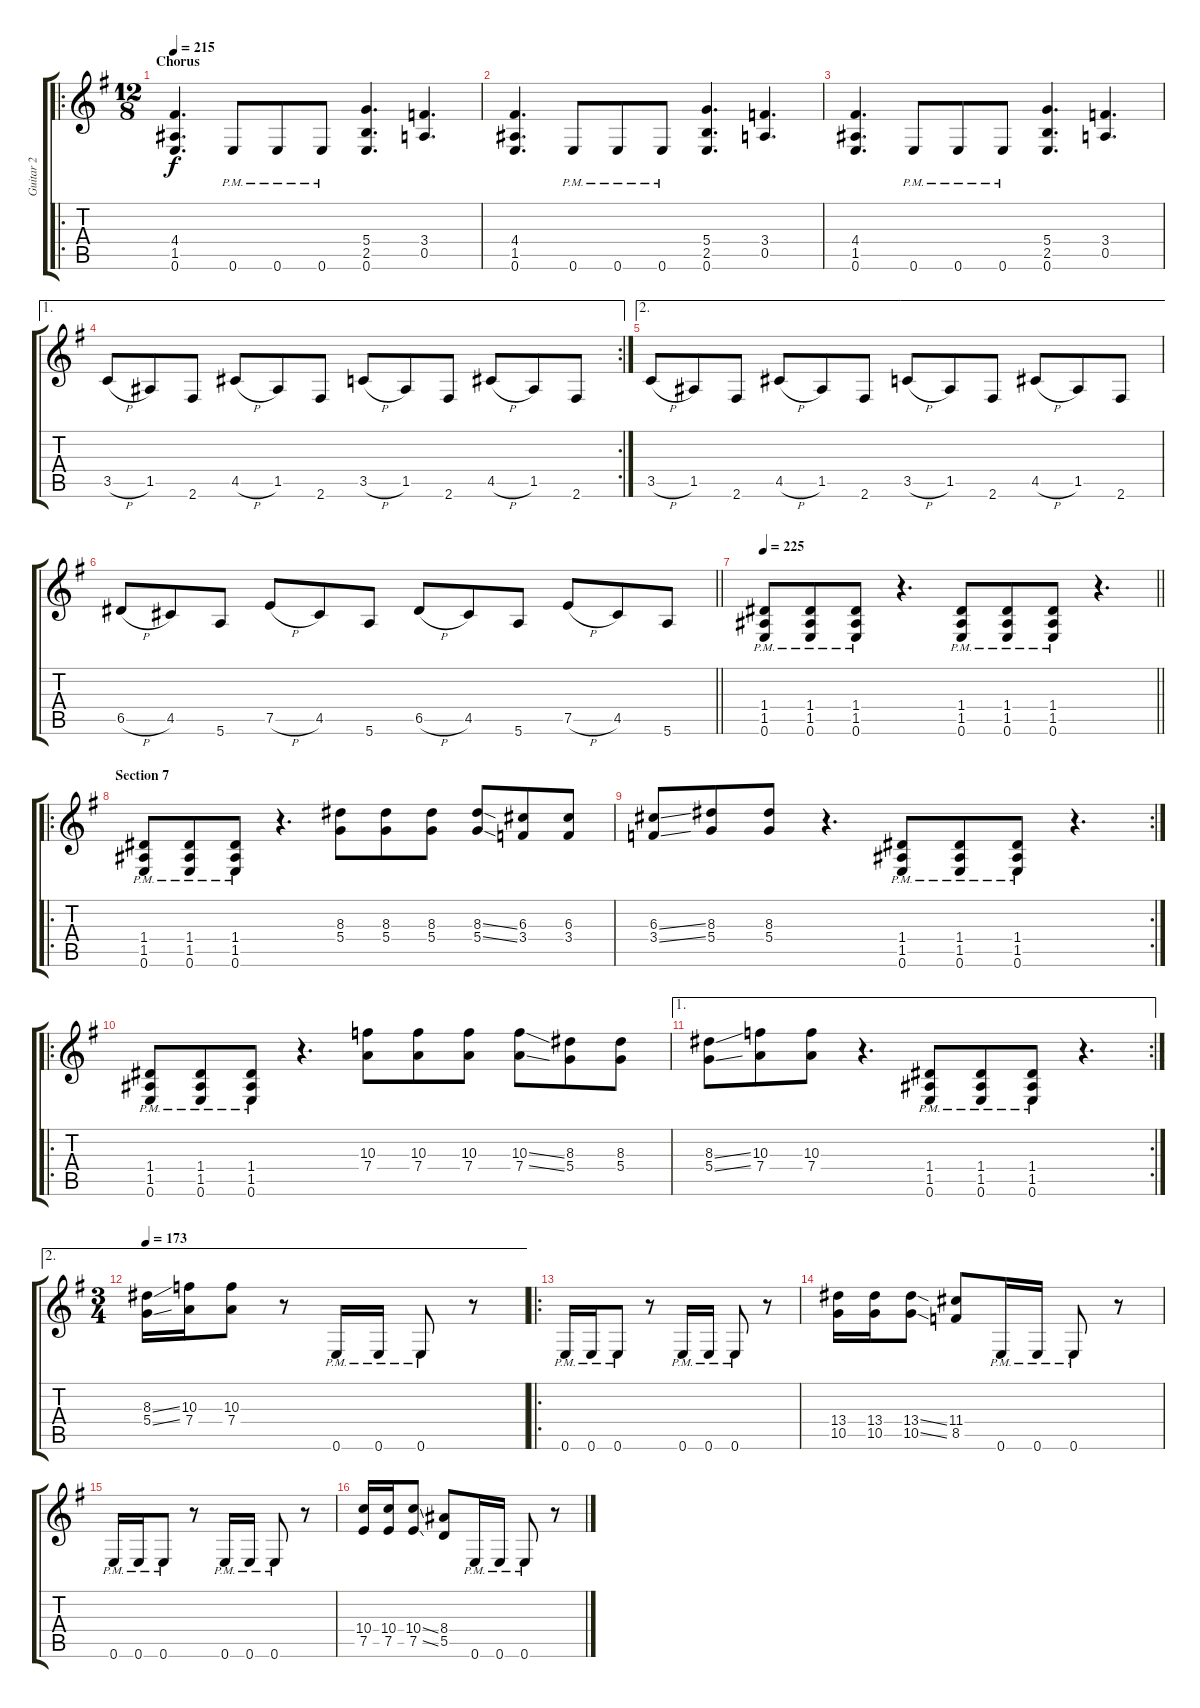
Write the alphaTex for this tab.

\track ("Guitar 2" "Guitar 2") {instrument distortionguitar}
\staff {score tabs}
\tuning (E4 B3 G3 D3 A2 E2) {hide}
\ro
\ts (12 8)
\section ("" "Chorus")
\tempo 215
\clef g2
\ks eminor
(4.4 1.5 0.6).4{d dy f} 0.6{pm}.8 0.6{pm}.8 0.6{pm}.8 (5.4 2.5 0.6).4{d} (3.4 0.5).4{d} |
(4.4 1.5 0.6).4{d} 0.6{pm}.8 0.6{pm}.8 0.6{pm}.8 (5.4 2.5 0.6).4{d} (3.4 0.5).4{d} |
(4.4 1.5 0.6).4{d} 0.6{pm}.8 0.6{pm}.8 0.6{pm}.8 (5.4 2.5 0.6).4{d} (3.4 0.5).4{d} |
\ae 1
\rc 2
3.5{h}.8 1.5.8 2.6.8 4.5{h}.8 1.5.8 2.6.8 3.5{h}.8 1.5.8 2.6.8 4.5{h}.8 1.5.8 2.6.8 |
\ae 2
3.5{h}.8 1.5.8 2.6.8 4.5{h}.8 1.5.8 2.6.8 3.5{h}.8 1.5.8 2.6.8 4.5{h}.8 1.5.8 2.6.8 |
\barLineRight lightlight
6.5{h}.8 4.5.8 5.6.8 7.5{h}.8 4.5.8 5.6.8 6.5{h}.8 4.5.8 5.6.8 7.5{h}.8 4.5.8 5.6.8 |
\tempo 225
\barLineRight lightlight
(1.4{pm} 1.5{pm} 0.6{pm}).8 (1.4{pm} 1.5{pm} 0.6{pm}).8 (1.4{pm} 1.5{pm} 0.6{pm}).8 r.4{d} (1.4{pm} 1.5{pm} 0.6{pm}).8 (1.4{pm} 1.5{pm} 0.6{pm}).8 (1.4{pm} 1.5{pm} 0.6{pm}).8 r.4{d} |
\ro
\section ("" "Section 7")
(1.4{pm} 1.5{pm} 0.6{pm}).8 (1.4{pm} 1.5{pm} 0.6{pm}).8 (1.4{pm} 1.5{pm} 0.6{pm}).8 r.4{d} (8.3 5.4).8 (8.3 5.4).8 (8.3 5.4).8 (8.3{ss} 5.4{ss}).8 (6.3 3.4).8 (6.3 3.4).8 |
\rc 2
(6.3{ss} 3.4{ss}).8 (8.3 5.4).8 (8.3 5.4).8 r.4{d} (1.4{pm} 1.5{pm} 0.6{pm}).8 (1.4{pm} 1.5{pm} 0.6{pm}).8 (1.4{pm} 1.5{pm} 0.6{pm}).8 r.4{d} |
\ro
(1.4{pm} 1.5{pm} 0.6{pm}).8 (1.4{pm} 1.5{pm} 0.6{pm}).8 (1.4{pm} 1.5{pm} 0.6{pm}).8 r.4{d} (10.3 7.4).8 (10.3 7.4).8 (10.3 7.4).8 (10.3{ss} 7.4{ss}).8 (8.3 5.4).8 (8.3 5.4).8 |
\ae 1
\rc 2
(8.3{ss} 5.4{ss}).8 (10.3 7.4).8 (10.3 7.4).8 r.4{d} (1.4{pm} 1.5{pm} 0.6{pm}).8 (1.4{pm} 1.5{pm} 0.6{pm}).8 (1.4{pm} 1.5{pm} 0.6{pm}).8 r.4{d} |
\ae 2
\ts (3 4)
\tempo 173
(8.3{ss} 5.4{ss}).16 (10.3 7.4).16 (10.3 7.4).8 r.8 0.6{pm}.16 0.6{pm}.16 0.6{pm}.8 r.8 |
\ro
0.6{pm}.16 0.6{pm}.16 0.6{pm}.8 r.8 0.6{pm}.16 0.6{pm}.16 0.6{pm}.8 r.8 |
(13.4 10.5).16 (13.4 10.5).16 (13.4{ss} 10.5{ss}).8 (11.4 8.5).8 0.6{pm}.16 0.6{pm}.16 0.6{pm}.8 r.8 |
0.6{pm}.16 0.6{pm}.16 0.6{pm}.8 r.8 0.6{pm}.16 0.6{pm}.16 0.6{pm}.8 r.8 |
(10.4 7.5).16 (10.4 7.5).16 (10.4{ss} 7.5{ss}).8 (8.4 5.5).8 0.6{pm}.16 0.6{pm}.16 0.6{pm}.8 r.8
